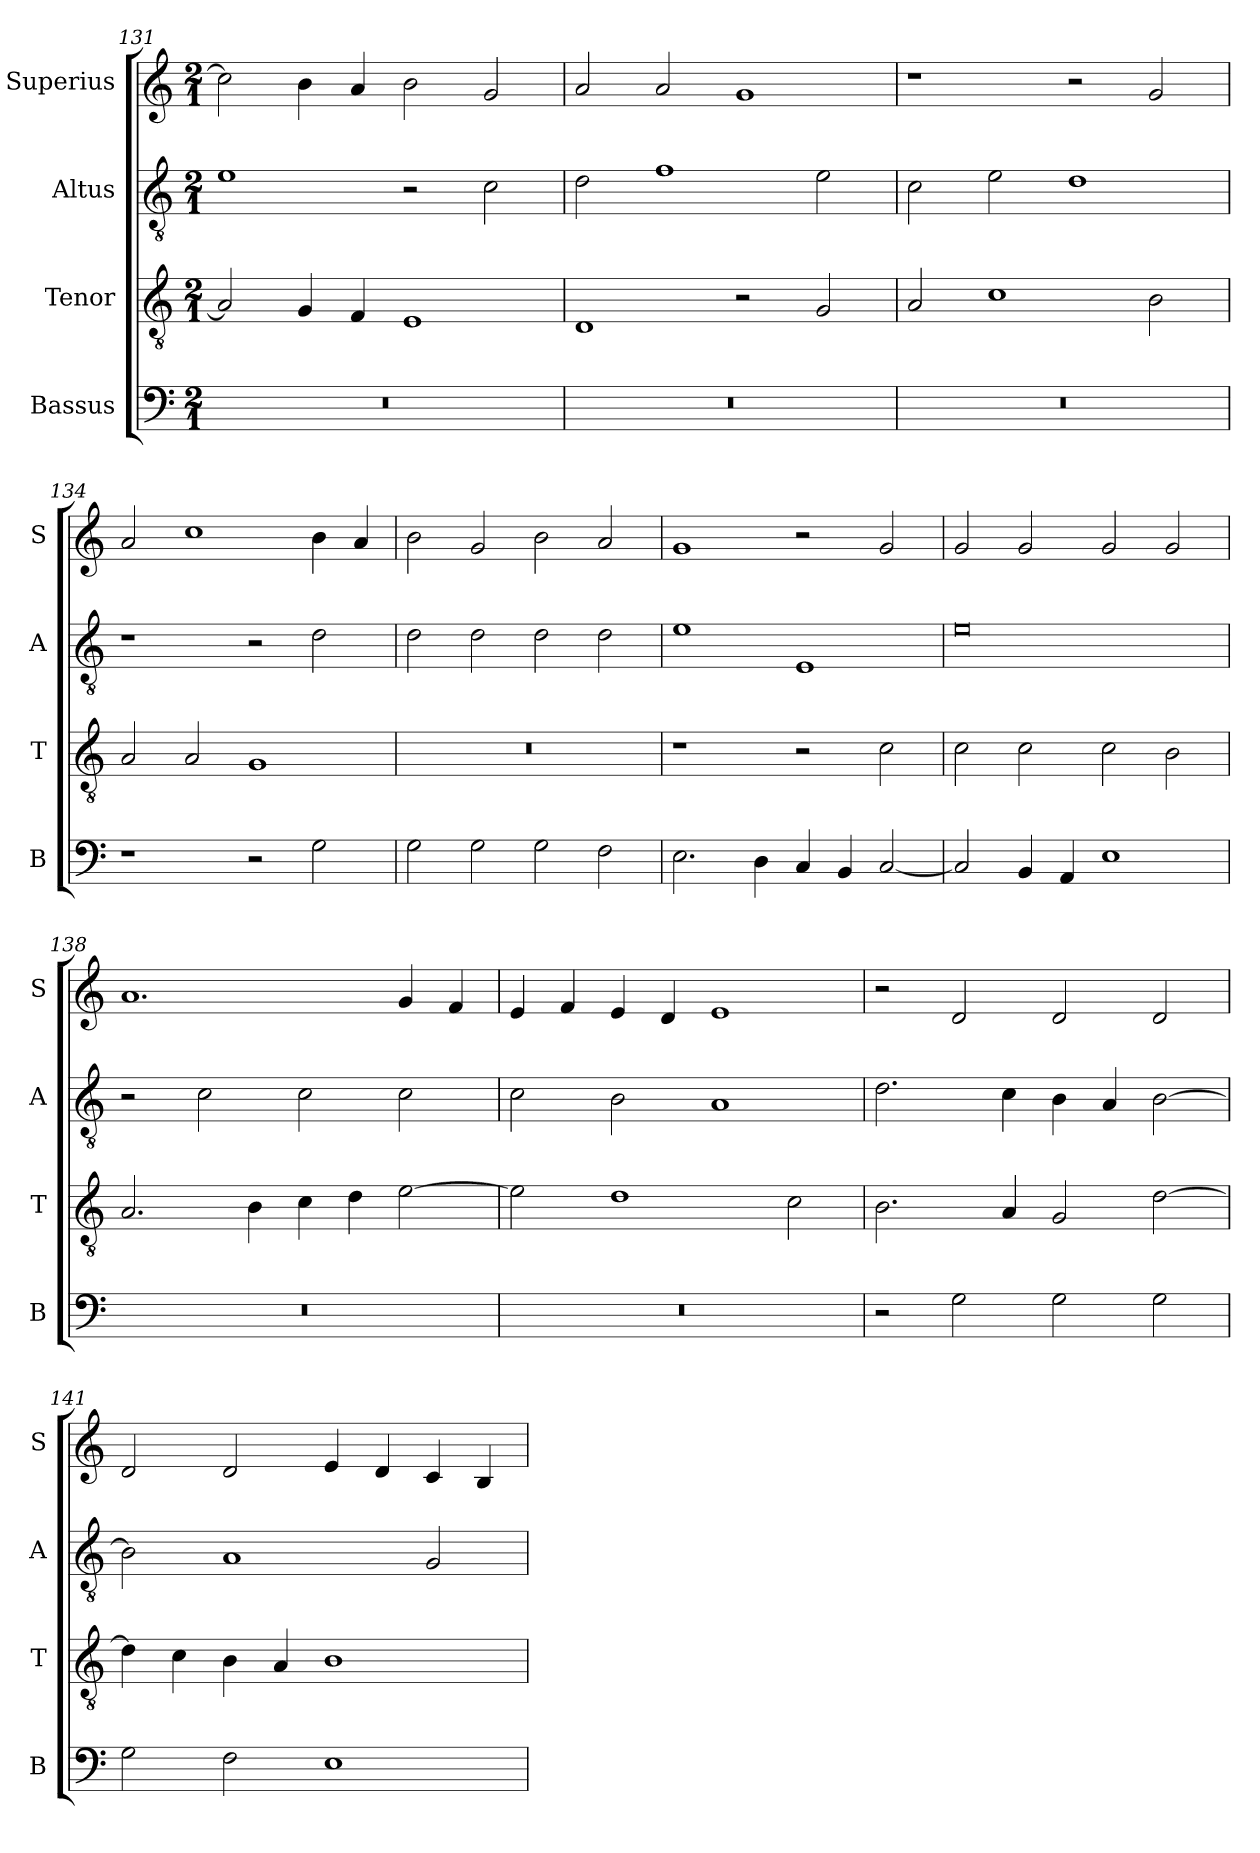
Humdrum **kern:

**kern	**kern	**kern	**kern
*part4	*part3	*part2	*part1
*staff4	*staff3	*staff2	*staff1
*I"Bassus	*I"Tenor	*I"Altus	*I"Superius
*I'B	*I'T	*I'A	*I'S
*clefF4	*clefGv2	*clefGv2	*clefG2
*k[]	*k[]	*k[]	*k[]
*C:	*C:	*C:	*C:
*M2/1	*M2/1	*M2/1	*M2/1
=131	=131	=131	=131
0r	2A]	1e	2cc]
.	4G	.	4b
.	4F	.	4a
.	1E	2r	2b
.	.	2c	2g
=132	=132	=132	=132
0r	1D	2d	2a
.	.	1f	2a
.	2r	.	1g
.	2G	2e	.
=133	=133	=133	=133
0r	2A	2c	1r
.	1c	2e	.
.	.	1d	2r
.	2B	.	2g
=134	=134	=134	=134
1r	2A	1r	2a
.	2A	.	1cc
2r	1G	2r	.
2G	.	2d	4b
.	.	.	4a
=135	=135	=135	=135
2G	0r	2d	2b
2G	.	2d	2g
2G	.	2d	2b
2F	.	2d	2a
=136	=136	=136	=136
2.E	1r	1e	1g
4D	.	.	.
4C	2r	1E	2r
4BB	.	.	.
[2C	2c	.	2g
=137	=137	=137	=137
2C]	2c	0e	2g
4BB	2c	.	2g
4AA	.	.	.
1E	2c	.	2g
.	2B	.	2g
=138	=138	=138	=138
0r	2.A	2r	1.a
.	.	2c	.
.	4B	.	.
.	4c	2c	.
.	4d	.	.
.	[2e	2c	4g
.	.	.	4f
=139	=139	=139	=139
0r	2e]	2c	4e
.	.	.	4f
.	1d	2B	4e
.	.	.	4d
.	.	1A	1e
.	2c	.	.
=140	=140	=140	=140
2r	2.B	2.d	2r
2G	.	.	2d
.	4A	4c	.
2G	2G	4B	2d
.	.	4A	.
2G	[2d	[2B	2d
=141	=141	=141	=141
2G	4d]	2B]	2d
.	4c	.	.
2F	4B	1A	2d
.	4A	.	.
1E	1B	.	4e
.	.	.	4d
.	.	2G	4c
.	.	.	4B
=	=	=	=
*-	*-	*-	*-
